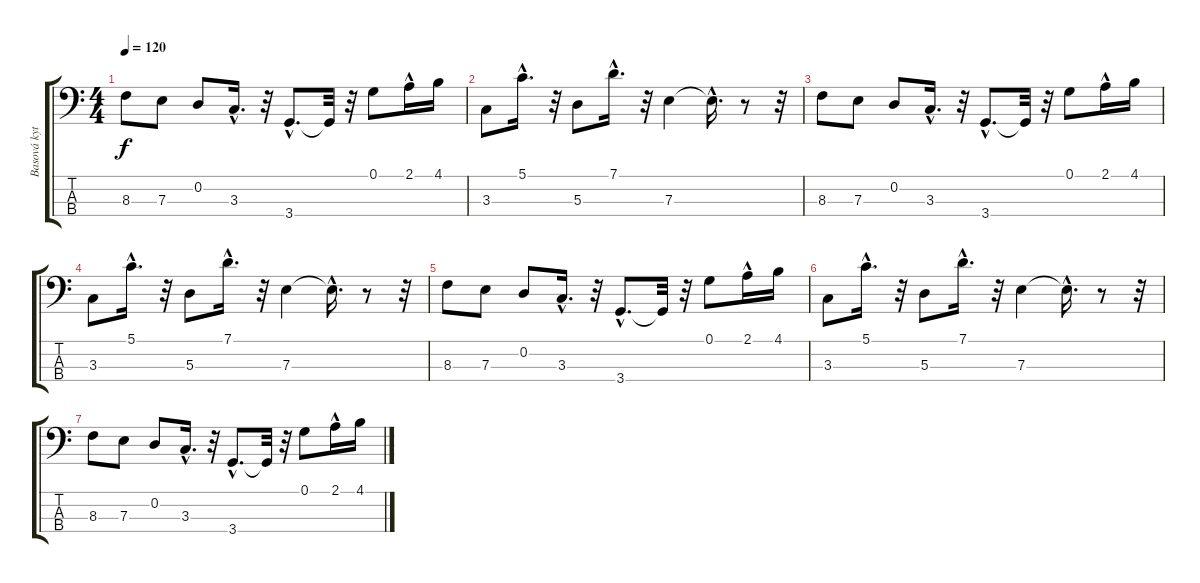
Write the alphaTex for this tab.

\track ("Basová kytara" "Basová kyt") {instrument electricbassfinger}
\staff {score tabs}
\tuning (G2 D2 A1 E1) {hide}
\ts (4 4)
\tempo 120
\clef f4
\ks c
8.3.8{dy f} 7.3.8 0.2.8 3.3{hac}.16{d} r.32 3.4{hac}.8{d} 3.4{t}.32 r.32 0.1.8 2.1{hac}.16 4.1.16 |
3.3.8 5.1{hac}.16{d} r.32 5.3.8 7.1{hac}.16{d} r.32 7.3.4 7.3{hac t}.16{d} r.8 r.32 |
8.3.8 7.3.8 0.2.8 3.3{hac}.16{d} r.32 3.4{hac}.8{d} 3.4{t}.32 r.32 0.1.8 2.1{hac}.16 4.1.16 |
3.3.8 5.1{hac}.16{d} r.32 5.3.8 7.1{hac}.16{d} r.32 7.3.4 7.3{hac t}.16{d} r.8 r.32 |
8.3.8 7.3.8 0.2.8 3.3{hac}.16{d} r.32 3.4{hac}.8{d} 3.4{t}.32 r.32 0.1.8 2.1{hac}.16 4.1.16 |
3.3.8 5.1{hac}.16{d} r.32 5.3.8 7.1{hac}.16{d} r.32 7.3.4 7.3{hac t}.16{d} r.8 r.32 |
8.3.8 7.3.8 0.2.8 3.3{hac}.16{d} r.32 3.4{hac}.8{d} 3.4{t}.32 r.32 0.1.8 2.1{hac}.16 4.1.16
